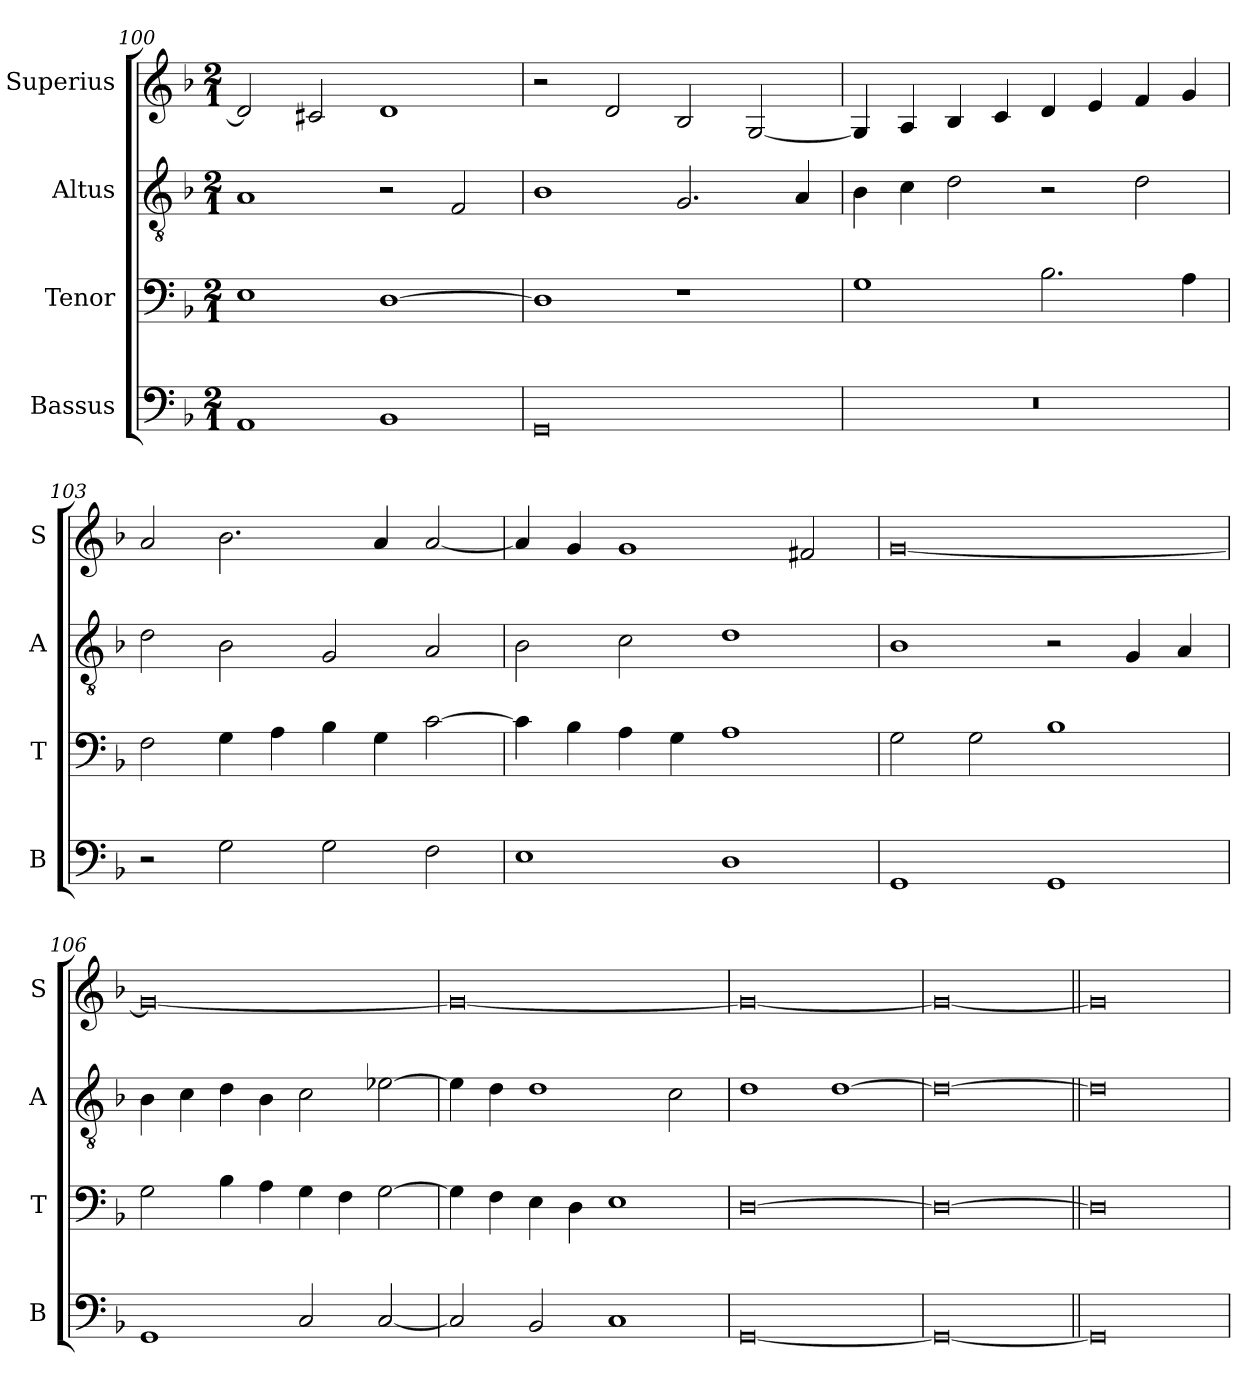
**kern	**kern	**kern	**kern
*part4	*part3	*part2	*part1
*staff4	*staff3	*staff2	*staff1
*I"Bassus	*I"Tenor	*I"Altus	*I"Superius
*I'B	*I'T	*I'A	*I'S
*clefF4	*clefF4	*clefGv2	*clefG2
*k[b-]	*k[b-]	*k[b-]	*k[b-]
*F:	*F:	*F:	*F:
*M2/1	*M2/1	*M2/1	*M2/1
=100	=100	=100	=100
1AA	1E	1A	2d]
.	.	.	2c#X
1BB-	[1D	2r	1d
.	.	2F	.
=101	=101	=101	=101
0GG	1D]	1B-	2r
.	.	.	2d
.	1r	2.G	2B-
.	.	.	[2G
.	.	4A	.
=102	=102	=102	=102
0r	1G	4B-	4G]
.	.	4c	4A
.	.	2d	4B-
.	.	.	4c
.	2.B-	2r	4d
.	.	.	4e
.	.	2d	4f
.	4A	.	4g
=103	=103	=103	=103
2r	2F	2d	2a
2G	4G	2B-	2.b-
.	4A	.	.
2G	4B-	2G	.
.	4G	.	4a
2F	[2c	2A	[2a
=104	=104	=104	=104
1E	4c]	2B-	4a]
.	4B-	.	4g
.	4A	2c	1g
.	4G	.	.
1D	1A	1d	.
.	.	.	2f#X
=105	=105	=105	=105
1GG	2G	1B-	[0g
.	2G	.	.
1GG	1B-	2r	.
.	.	4G	.
.	.	4A	.
=106	=106	=106	=106
1GG	2G	4B-	0g_
.	.	4c	.
.	4B-	4d	.
.	4A	4B-	.
2C	4G	2c	.
.	4F	.	.
[2C	[2G	[2e-X	.
=107	=107	=107	=107
2C]	4G]	4e-]	0g_
.	4F	4d	.
2BB-	4E	1d	.
.	4D	.	.
1C	1E	.	.
.	.	2c	.
=108	=108	=108	=108
[0GG	[0D	1d	0g_
.	.	[1d	.
=109	=109	=109	=109
0GG_	0D_	0d_	0g_
=110||	=110||	=110||	=110||
0GG]	0D]	0d]	0g]
=	=	=	=
*-	*-	*-	*-
